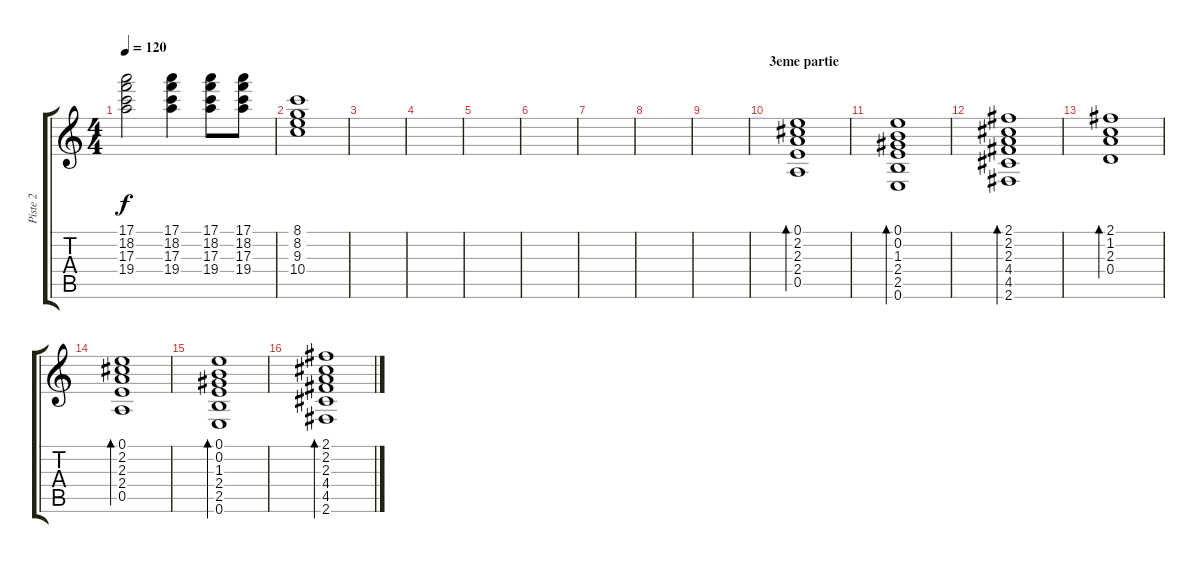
\track ("Piste 2" "Piste 2") {instrument acousticguitarnylon}
\staff {score tabs}
\tuning (E4 B3 G3 D3 A2 E2) {hide}
\ts (4 4)
\tempo 120
\clef g2
\ks c
(17.1 18.2 17.3 19.4).2{dy f} (17.1 18.2 17.3 19.4).4 (17.1 18.2 17.3 19.4).8 (17.1 18.2 17.3 19.4).8 |
(8.1 8.2 9.3 10.4).1 |
|
|
|
|
|
|
|
\section ("" "3eme partie")
(0.1 2.2 2.3 2.4 0.5).1{bd 480} |
(0.1 0.2 1.3 2.4 2.5 0.6).1{bd 480} |
(2.1 2.2 2.3 4.4 4.5 2.6).1{bd 480} |
(2.1 1.2 2.3 0.4).1{bd 480} |
(0.1 2.2 2.3 2.4 0.5).1{bd 240} |
(0.1 0.2 1.3 2.4 2.5 0.6).1{bd 240} |
(2.1 2.2 2.3 4.4 4.5 2.6).1{bd 240}
